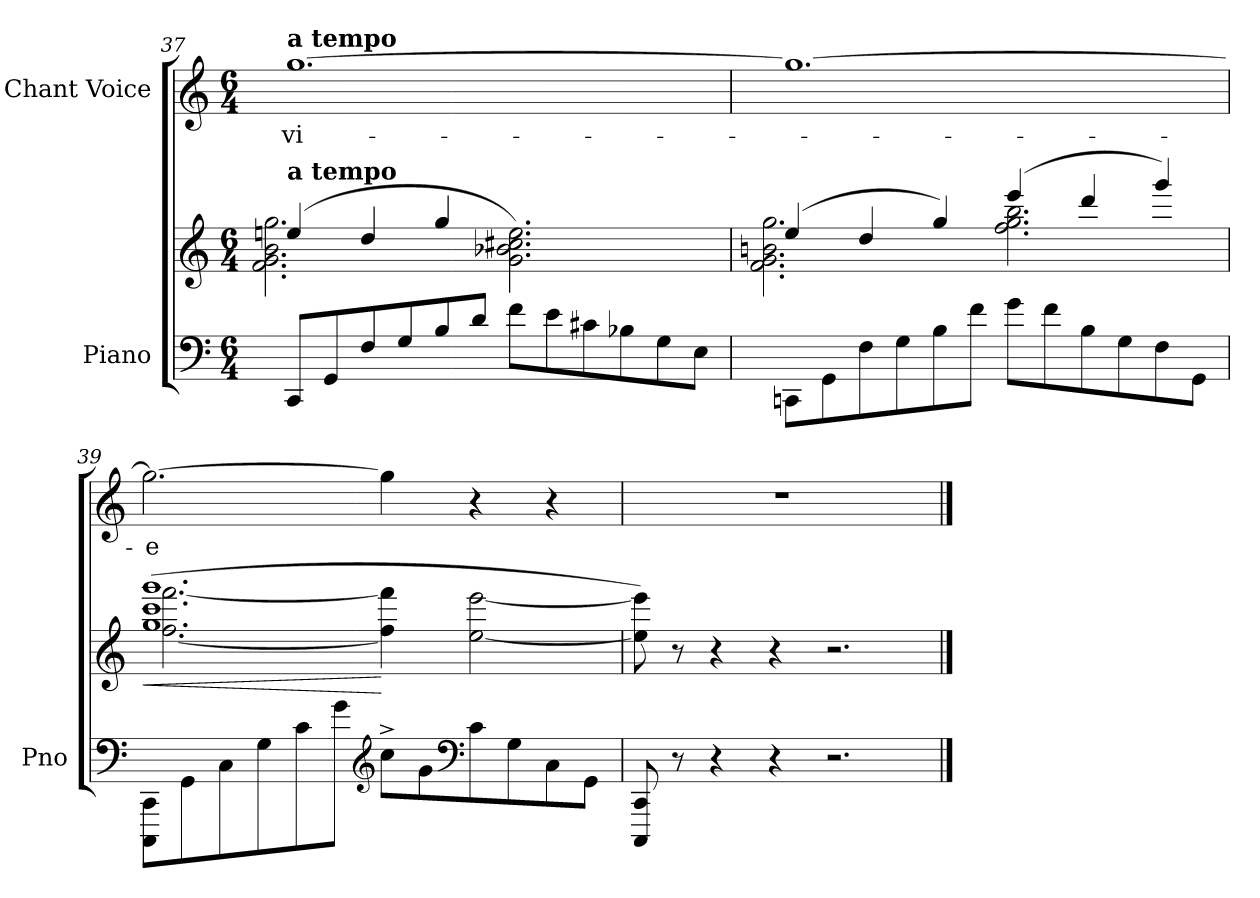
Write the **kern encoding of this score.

**kern	**kern	**dynam	**kern	**text
*part2	*part2	*part2	*part1	*part1
*staff3	*staff2	*staff2/3	*staff1	*staff1
*I"Piano	*	*	*I"Chant Voice	*
*I'Pno	*	*	*	*
*clefF4	*clefG2	*	*clefG2	*
*k[]	*k[]	*	*k[]	*
*M6/4	*M6/4	*	*M6/4	*
=37	=37	=37	=37	=37
*	*^	*	*	*
*	*	*^	*	*	*
!	!	!	!	!	!LO:TX:a:B:t=a tempo	!
!	!LO:TX:a:B:t=a tempo	!	!	!	!	!
8CC/L	(4een/	2.f\ 2.g\ 2.b\ 2.gg\	8ryy	.	[1.gg	vi-
!	!	!	!	!LO:DY:b	!	!
!	!	!	!	!LO:DY:n=1:b	!	!
8GG/	.	.	1ryy	f other-dynamics	.	.
8F/	4dd/	.	.	.	.	.
8G/	.	.	.	.	.	.
8B/	4gg/	.	.	.	.	.
8d/J	.	.	.	.	.	.
8f\L	2.g\ 2.b-X\ 2.cc#X\ 2.ee\)	2.ryy	.	.	.	.
8e\	.	.	.	.	.	.
8c#X\	.	.	.	.	.	.
8B-X\	.	.	4.ryy	.	.	.
8G\	.	.	.	.	.	.
8E\J	.	.	.	.	.	.
*	*	*v	*v	*	*	*
=38	=38	=38	=38	=38	=38
8CCn\L	(4ee/	2.f\ 2.g\ 2.bn\ 2.gg\	.	1.gg_	.
8GG\	.	.	.	.	.
8F\	4dd/	.	.	.	.
8G\	.	.	.	.	.
8B\	4gg/)	.	.	.	.
8f\J	.	.	.	.	.
8g\L	(4eee/	2.ff\ 2.gg\ 2.bb\	.	.	.
8f\	.	.	.	.	.
8B\	4ddd/	.	.	.	.
8G\	.	.	.	.	.
8F\	4ggg/)	.	.	.	.
8GG\J	.	.	.	.	.
=39	=39	=39	=39	=39	=39
!	!	!	!LO:HP:b	!	!
!	!	!	!LO:HP:n=1:b	!	!
8CCC\ 8CC\L	(1.gg 1.ccc 1.ggg	[2.ff\ [2.fff\	< >	2.gg\_	-e
8GG\	.	.	.	.	.
8C\	.	.	.	.	.
8G\	.	.	.	.	.
8c\	.	.	.	.	.
8g\J	.	.	.	.	.
*clefG2	*	*	*	*	*
8cc^\L	.	4ff\] 4fff\]	[ ]	4gg\]	.
8g\	.	.	.	.	.
*clefF4	*	*	*	*	*
8c\	.	[2ee\ [>2eee\	.	4r	.
8G\	.	.	.	.	.
8C\	.	.	.	4r	.
8GG\J	.	.	.	.	.
*	*v	*v	*	*	*
=40	=40	=40	=40	=40
8CCC/ 8CC/	8ee\] 8eee\])	.	1.r	.
8r	8r	.	.	.
4r	4r	.	.	.
4r	4r	.	.	.
2.r	2.r	.	.	.
==	==	==	==	==
*-	*-	*-	*-	*-
